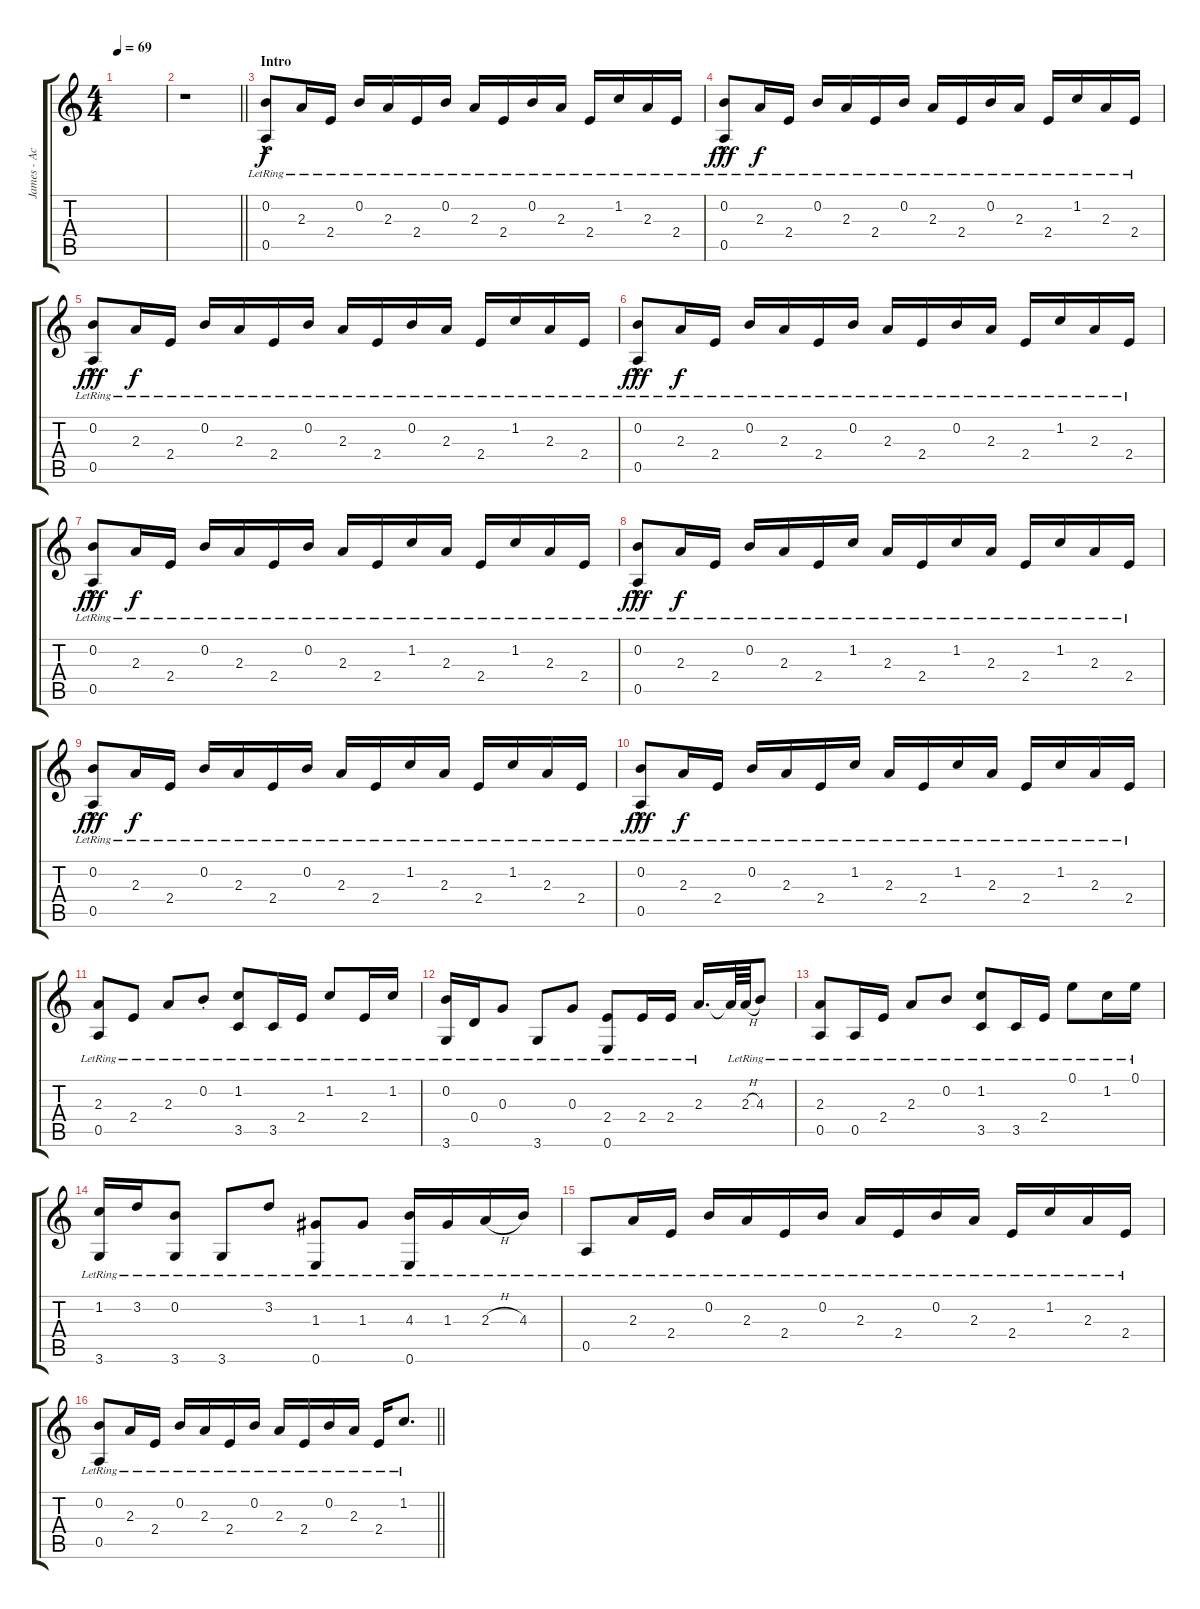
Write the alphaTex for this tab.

\track ("James - Acoustic" "James - Ac") {instrument acousticguitarnylon}
\staff {score tabs}
\tuning (E4 B3 G3 D3 A2 E2) {hide}
\ts (4 4)
\tempo 69
\clef g2
\ks c
|
\barLineRight lightlight
r.1 |
\section ("" "Intro")
(0.2{hac lr} 0.5{hac lr}).8 2.3{lr}.16{dy f} 2.4{lr}.16 0.2{lr}.16 2.3{lr}.16 2.4{lr}.16 0.2{lr}.16 2.3{lr}.16 2.4{lr}.16 0.2{lr}.16 2.3{lr}.16 2.4{lr}.16 1.2{lr}.16 2.3{lr}.16 2.4{lr}.16 |
(0.2{hac lr} 0.5{hac lr}).8{dy fff} 2.3{lr}.16{dy f} 2.4{lr}.16 0.2{lr}.16 2.3{lr}.16 2.4{lr}.16 0.2{lr}.16 2.3{lr}.16 2.4{lr}.16 0.2{lr}.16 2.3{lr}.16 2.4{lr}.16 1.2{lr}.16 2.3{lr}.16 2.4{lr}.16 |
(0.2{hac lr} 0.5{hac lr}).8{dy fff} 2.3{lr}.16{dy f} 2.4{lr}.16 0.2{lr}.16 2.3{lr}.16 2.4{lr}.16 0.2{lr}.16 2.3{lr}.16 2.4{lr}.16 0.2{lr}.16 2.3{lr}.16 2.4{lr}.16 1.2{lr}.16 2.3{lr}.16 2.4{lr}.16 |
(0.2{hac lr} 0.5{hac lr}).8{dy fff} 2.3{lr}.16{dy f} 2.4{lr}.16 0.2{lr}.16 2.3{lr}.16 2.4{lr}.16 0.2{lr}.16 2.3{lr}.16 2.4{lr}.16 0.2{lr}.16 2.3{lr}.16 2.4{lr}.16 1.2{lr}.16 2.3{lr}.16 2.4{lr}.16 |
(0.2{hac lr} 0.5{hac lr}).8{dy fff} 2.3{lr}.16{dy f} 2.4{lr}.16 0.2{lr}.16 2.3{lr}.16 2.4{lr}.16 0.2{lr}.16 2.3{lr}.16 2.4{lr}.16 1.2{lr}.16 2.3{lr}.16 2.4{lr}.16 1.2{lr}.16 2.3{lr}.16 2.4{lr}.16 |
(0.2{hac lr} 0.5{hac lr}).8{dy fff} 2.3{lr}.16{dy f} 2.4{lr}.16 0.2{lr}.16 2.3{lr}.16 2.4{lr}.16 1.2{lr}.16 2.3{lr}.16 2.4{lr}.16 1.2{lr}.16 2.3{lr}.16 2.4{lr}.16 1.2{lr}.16 2.3{lr}.16 2.4{lr}.16 |
(0.2{hac lr} 0.5{hac lr}).8{dy fff} 2.3{lr}.16{dy f} 2.4{lr}.16 0.2{lr}.16 2.3{lr}.16 2.4{lr}.16 0.2{lr}.16 2.3{lr}.16 2.4{lr}.16 1.2{lr}.16 2.3{lr}.16 2.4{lr}.16 1.2{lr}.16 2.3{lr}.16 2.4{lr}.16 |
(0.2{hac lr} 0.5{hac lr}).8{dy fff} 2.3{lr}.16{dy f} 2.4{lr}.16 0.2{lr}.16 2.3{lr}.16 2.4{lr}.16 1.2{lr}.16 2.3{lr}.16 2.4{lr}.16 1.2{lr}.16 2.3{lr}.16 2.4{lr}.16 1.2{lr}.16 2.3{lr}.16 2.4{lr}.16 |
(2.3{lr} 0.5{lr}).8 2.4{lr}.8 2.3{lr}.8 0.2{st lr}.8 (1.2{lr} 3.5{lr}).8 3.5{lr}.16 2.4{lr}.16 1.2{lr}.8 2.4{lr}.16 1.2{lr}.16 |
(0.2{lr} 3.6{lr}).16 0.4{lr}.16 0.3{lr}.8 3.6{lr}.8 0.3{lr}.8 (2.4{lr} 0.6{lr}).8 2.4{lr}.16 2.4{lr}.16 2.3{lr}.16{d} 2.3{t}.64 2.3{h lr}.64 4.3{lr}.8 |
(2.3{lr} 0.5{lr}).8 0.5{lr}.16 2.4{lr}.16 2.3{lr}.8 0.2{lr}.8 (1.2{lr} 3.5{lr}).8 3.5{lr}.16 2.4{lr}.16 0.1{lr}.8 1.2{lr}.16 0.1{lr}.16 |
(1.2{lr} 3.6{lr}).16 3.2{lr}.16 (0.2{lr} 3.6{lr}).8 3.6{lr}.8 3.2{lr}.8 (1.3{lr} 0.6{lr}).8 1.3{lr}.8 (4.3{lr} 0.6{lr}).16 1.3{lr}.16 2.3{h lr}.16 4.3{lr}.16 |
0.5{lr}.8 2.3{lr}.16 2.4{lr}.16 0.2{lr}.16 2.3{lr}.16 2.4{lr}.16 0.2{lr}.16 2.3{lr}.16 2.4{lr}.16 0.2{lr}.16 2.3{lr}.16 2.4{lr}.16 1.2{lr}.16 2.3{lr}.16 2.4{lr}.16 |
\barLineRight lightlight
(0.2{lr} 0.5{lr}).8 2.3{lr}.16 2.4{lr}.16 0.2{lr}.16 2.3{lr}.16 2.4{lr}.16 0.2{lr}.16 2.3{lr}.16 2.4{lr}.16 0.2{lr}.16 2.3{lr}.16 2.4{lr}.16 1.2{lr}.8{d}
